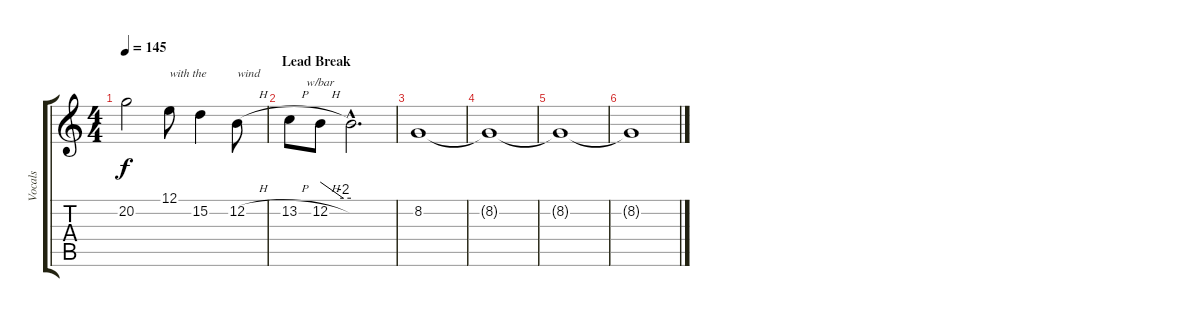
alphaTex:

\track ("Vocals" "Vocals") {instrument stringensemble1}
\staff {score tabs}
\tuning (E4 B3 G3 D3 A2 E2) {hide}
\ts (4 4)
\tempo 145
\clef g2
\ks c
20.2{t}.2{dy f} 12.1.8{txt "with the"} 15.2.4 12.2{h}.8{txt "wind"} |
\section ("" "Lead Break")
13.2{h}.8 12.2{h}.8{tbe (custom default 0 0 45 -8 60 -8)} 12.2{hac t}.2{d} |
8.2.1 |
8.2{t}.1 |
8.2{t}.1{volume 0} |
8.2{t}.1
